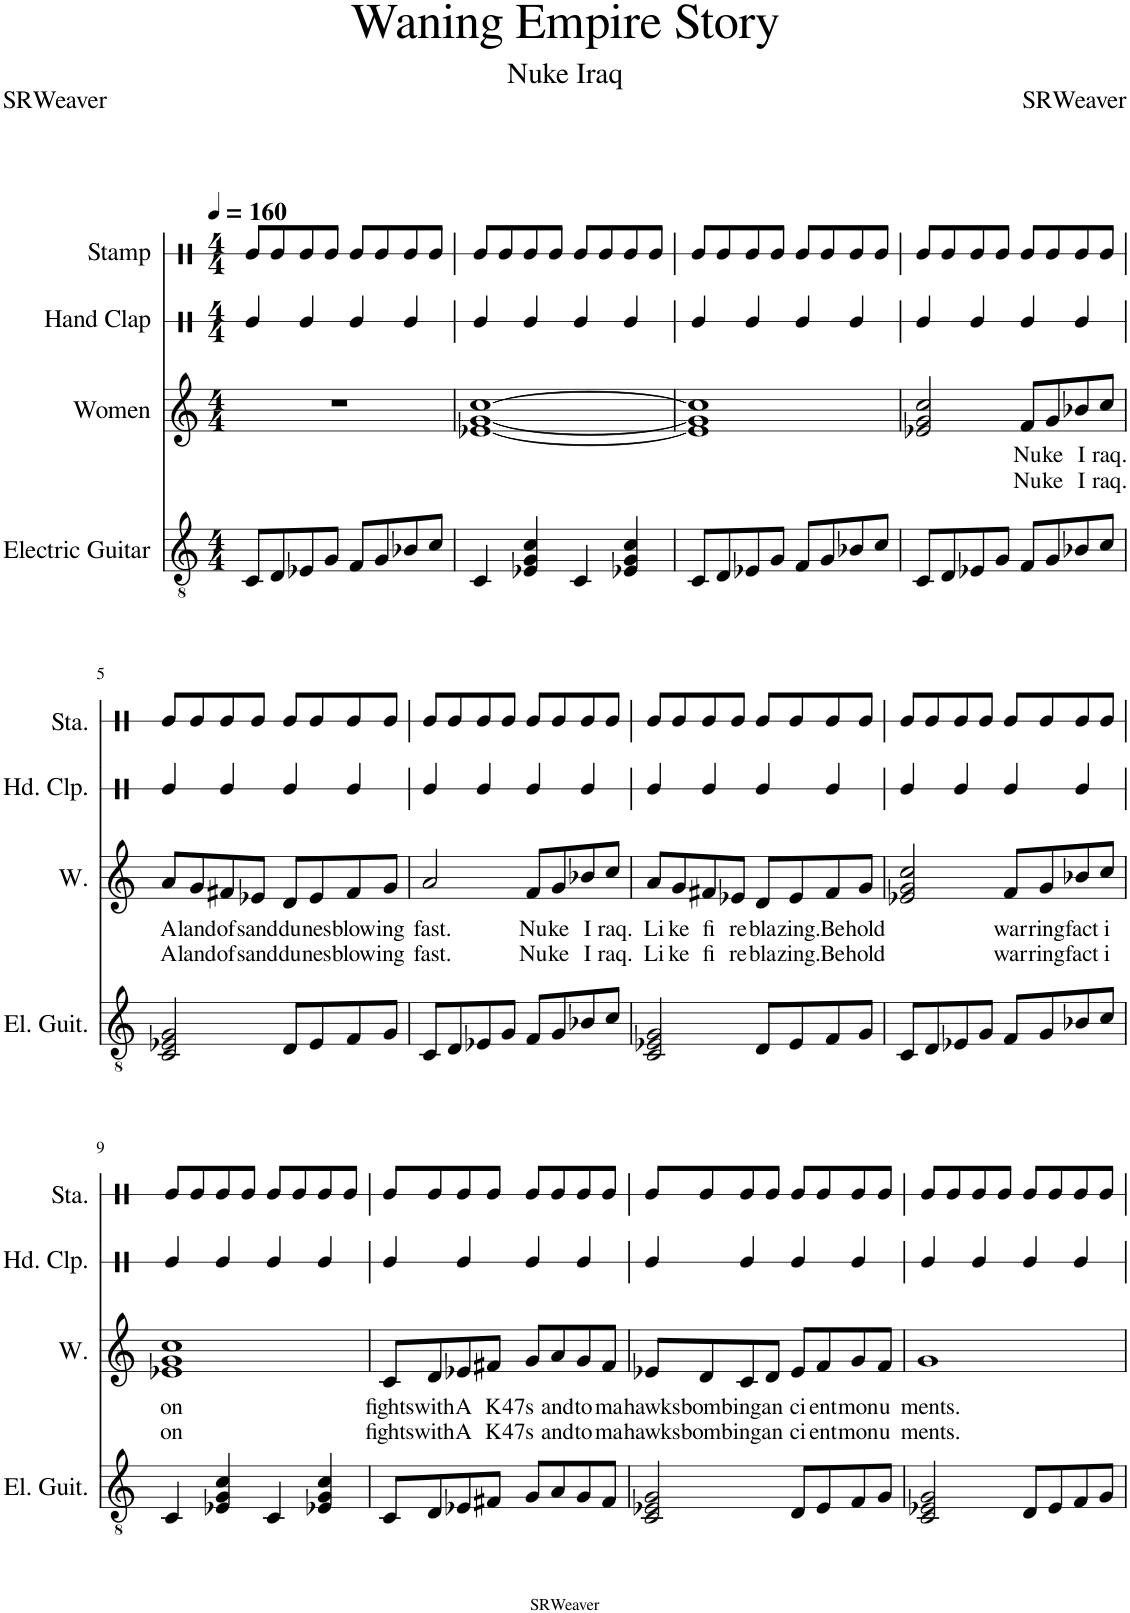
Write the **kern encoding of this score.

**kern	**kern	**text	**text	**kern	**kern
*part4	*part3	*part3	*part3	*part2	*part1
*staff4	*staff3	*staff3	*staff3	*staff2	*staff1
*I"Electric Guitar	*I"Women	*	*	*I"Hand Clap	*I"Stamp
*I'El. Guit.	*I'W.	*	*	*I'Hd. Clp.	*I'Sta.
*	*	*	*	*stria1	*stria1
*clefGv2	*clefG2	*	*	*clefX	*clefX
*k[]	*k[]	*	*	*k[]	*k[]
*M4/4	*M4/4	*	*	*M4/4	*M4/4
*MM160	*MM160	*	*	*MM160	*MM160
=1	=1	=1	=1	=1	=1
8C/L	1r	.	.	4Re/	8Re/L
8D/	.	.	.	.	8Re/
8E-X/	.	.	.	4Re/	8Re/
8G/J	.	.	.	.	8Re/J
8F/L	.	.	.	4Re/	8Re/L
8G/	.	.	.	.	8Re/
8B-X/	.	.	.	4Re/	8Re/
8c/J	.	.	.	.	8Re/J
=2	=2	=2	=2	=2	=2
4C/	[1e-X [1g [1cc	.	.	4Re/	8Re/L
.	.	.	.	.	8Re/
4E-X/ 4G/ 4c/	.	.	.	4Re/	8Re/
.	.	.	.	.	8Re/J
4C/	.	.	.	4Re/	8Re/L
.	.	.	.	.	8Re/
4E-X/ 4G/ 4c/	.	.	.	4Re/	8Re/
.	.	.	.	.	8Re/J
=3	=3	=3	=3	=3	=3
8C/L	1e-] 1g] 1cc]	.	.	4Re/	8Re/L
8D/	.	.	.	.	8Re/
8E-X/	.	.	.	4Re/	8Re/
8G/J	.	.	.	.	8Re/J
8F/L	.	.	.	4Re/	8Re/L
8G/	.	.	.	.	8Re/
8B-X/	.	.	.	4Re/	8Re/
8c/J	.	.	.	.	8Re/J
=4	=4	=4	=4	=4	=4
8C/L	2e-X/ 2g/ 2cc/	.	.	4Re/	8Re/L
8D/	.	.	.	.	8Re/
8E-X/	.	.	.	4Re/	8Re/
8G/J	.	.	.	.	8Re/J
!	!	!LO:LY:b	!LO:LY:b	!	!
8F/L	8f/L	Nu	Nu	4Re/	8Re/L
!	!	!LO:LY:b	!LO:LY:b	!	!
8G/	8g/	ke	ke	.	8Re/
!	!	!LO:LY:b	!LO:LY:b	!	!
8B-X/	8b-X/	I	I	4Re/	8Re/
!	!	!LO:LY:b	!LO:LY:b	!	!
8c/J	8cc/J	raq.	raq.	.	8Re/J
!!LO:LB:g=z
=5	=5	=5	=5	=5	=5
!	!	!LO:LY:b	!LO:LY:b	!	!
2C/ 2E-X/ 2G/	8a/L	A	A	4Re/	8Re/L
!	!	!LO:LY:b	!LO:LY:b	!	!
.	8g/	land	land	.	8Re/
!	!	!LO:LY:b	!LO:LY:b	!	!
.	8f#X/	of	of	4Re/	8Re/
!	!	!LO:LY:b	!LO:LY:b	!	!
.	8e-X/J	sand	sand	.	8Re/J
!	!	!LO:LY:b	!LO:LY:b	!	!
8D/L	8d/L	du	du	4Re/	8Re/L
!	!	!LO:LY:b	!LO:LY:b	!	!
8E-/	8e-/	nes	nes	.	8Re/
!	!	!LO:LY:b	!LO:LY:b	!	!
8F/	8f#/	blow	blow	4Re/	8Re/
!	!	!LO:LY:b	!LO:LY:b	!	!
8G/J	8g/J	ing	ing	.	8Re/J
=6	=6	=6	=6	=6	=6
!	!	!LO:LY:b	!LO:LY:b	!	!
8C/L	2a/	fast.	fast.	4Re/	8Re/L
8D/	.	.	.	.	8Re/
8E-X/	.	.	.	4Re/	8Re/
8G/J	.	.	.	.	8Re/J
!	!	!LO:LY:b	!LO:LY:b	!	!
8F/L	8f/L	Nu	Nu	4Re/	8Re/L
!	!	!LO:LY:b	!LO:LY:b	!	!
8G/	8g/	ke	ke	.	8Re/
!	!	!LO:LY:b	!LO:LY:b	!	!
8B-X/	8b-X/	I	I	4Re/	8Re/
!	!	!LO:LY:b	!LO:LY:b	!	!
8c/J	8cc/J	raq.	raq.	.	8Re/J
=7	=7	=7	=7	=7	=7
!	!	!LO:LY:b	!LO:LY:b	!	!
2C/ 2E-X/ 2G/	8a/L	Li	Li	4Re/	8Re/L
!	!	!LO:LY:b	!LO:LY:b	!	!
.	8g/	ke	ke	.	8Re/
!	!	!LO:LY:b	!LO:LY:b	!	!
.	8f#X/	fi	fi	4Re/	8Re/
!	!	!LO:LY:b	!LO:LY:b	!	!
.	8e-X/J	re	re	.	8Re/J
!	!	!LO:LY:b	!LO:LY:b	!	!
8D/L	8d/L	bla	bla	4Re/	8Re/L
!	!	!LO:LY:b	!LO:LY:b	!	!
8E-/	8e-/	zing.	zing.	.	8Re/
!	!	!LO:LY:b	!LO:LY:b	!	!
8F/	8f#/	Be	Be	4Re/	8Re/
!	!	!LO:LY:b	!LO:LY:b	!	!
8G/J	8g/J	hold	hold	.	8Re/J
=8	=8	=8	=8	=8	=8
8C/L	2e-X/ 2g/ 2cc/	.	.	4Re/	8Re/L
8D/	.	.	.	.	8Re/
8E-X/	.	.	.	4Re/	8Re/
8G/J	.	.	.	.	8Re/J
!	!	!LO:LY:b	!LO:LY:b	!	!
8F/L	8f/L	war	war	4Re/	8Re/L
!	!	!LO:LY:b	!LO:LY:b	!	!
8G/	8g/	ring	ring	.	8Re/
!	!	!LO:LY:b	!LO:LY:b	!	!
8B-X/	8b-X/	fact	fact	4Re/	8Re/
!	!	!LO:LY:b	!LO:LY:b	!	!
8c/J	8cc/J	i	i	.	8Re/J
!!LO:LB:g=z
=9	=9	=9	=9	=9	=9
!	!	!LO:LY:b	!LO:LY:b	!	!
4C/	1e-X 1g 1cc	on	on	4Re/	8Re/L
.	.	.	.	.	8Re/
4E-X/ 4G/ 4c/	.	.	.	4Re/	8Re/
.	.	.	.	.	8Re/J
4C/	.	.	.	4Re/	8Re/L
.	.	.	.	.	8Re/
4E-X/ 4G/ 4c/	.	.	.	4Re/	8Re/
.	.	.	.	.	8Re/J
=10	=10	=10	=10	=10	=10
!	!	!LO:LY:b	!LO:LY:b	!	!
8C/L	8c/L	fights	fights	4Re/	8Re/L
!	!	!LO:LY:b	!LO:LY:b	!	!
8D/	8d/	with	with	.	8Re/
!	!	!LO:LY:b	!LO:LY:b	!	!
8E-X/	8e-X/	A	A	4Re/	8Re/
!	!	!LO:LY:b	!LO:LY:b	!	!
8F#X/J	8f#X/J	K	K	.	8Re/J
!	!	!LO:LY:b	!LO:LY:b	!	!
8G/L	8g/L	47s	47s	4Re/	8Re/L
!	!	!LO:LY:b	!LO:LY:b	!	!
8A/	8a/	and	and	.	8Re/
!	!	!LO:LY:b	!LO:LY:b	!	!
8G/	8g/	to	to	4Re/	8Re/
!	!	!LO:LY:b	!LO:LY:b	!	!
8F#/J	8f#/J	ma	ma	.	8Re/J
=11	=11	=11	=11	=11	=11
!	!	!LO:LY:b	!LO:LY:b	!	!
2C/ 2E-X/ 2G/	8e-X/L	hawks	hawks	4Re/	8Re/L
!	!	!LO:LY:b	!LO:LY:b	!	!
.	8d/	bomb	bomb	.	8Re/
!	!	!LO:LY:b	!LO:LY:b	!	!
.	8c/	ing	ing	4Re/	8Re/
!	!	!LO:LY:b	!LO:LY:b	!	!
.	8d/J	an	an	.	8Re/J
!	!	!LO:LY:b	!LO:LY:b	!	!
8D/L	8e-/L	ci	ci	4Re/	8Re/L
!	!	!LO:LY:b	!LO:LY:b	!	!
8E-/	8f/	ent	ent	.	8Re/
!	!	!LO:LY:b	!LO:LY:b	!	!
8F/	8g/	mon	mon	4Re/	8Re/
!	!	!LO:LY:b	!LO:LY:b	!	!
8G/J	8f/J	u	u	.	8Re/J
=12	=12	=12	=12	=12	=12
!	!	!LO:LY:b	!LO:LY:b	!	!
2C/ 2E-X/ 2G/	1g	ments.	ments.	4Re/	8Re/L
.	.	.	.	.	8Re/
.	.	.	.	4Re/	8Re/
.	.	.	.	.	8Re/J
8D/L	.	.	.	4Re/	8Re/L
8E-/	.	.	.	.	8Re/
8F/	.	.	.	4Re/	8Re/
8G/J	.	.	.	.	8Re/J
=	=	=	=	=	=
*-	*-	*-	*-	*-	*-
